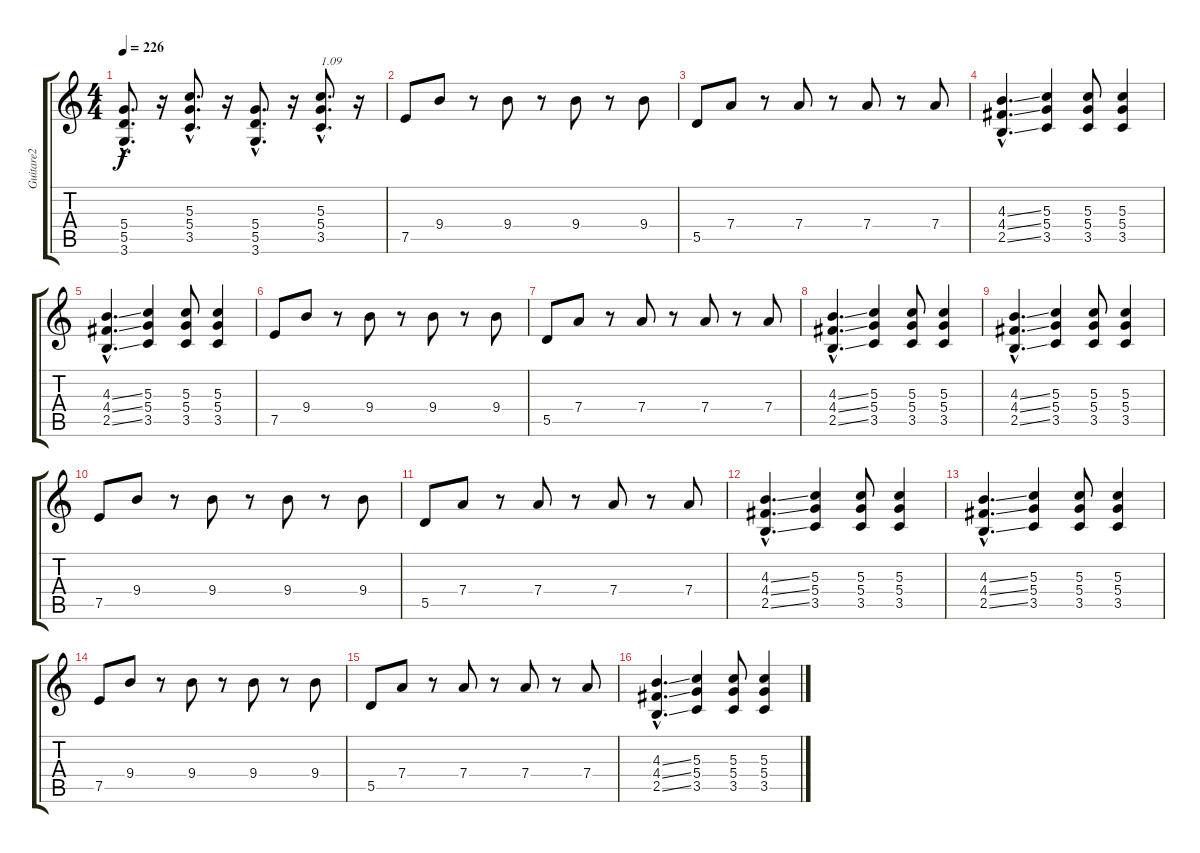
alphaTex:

\track ("Guitare2" "Guitare2") {instrument distortionguitar}
\staff {score tabs}
\tuning (E4 B3 G3 D3 A2 E2) {hide}
\ts (4 4)
\tempo 226
\clef g2
\ks c
(5.4{hac} 5.5{hac} 3.6{hac}).8{d dy f} r.16 (5.3{hac} 5.4{hac} 3.5{hac}).8{d} r.16 (5.4{hac} 5.5{hac} 3.6{hac}).8{d} r.16 (5.3{hac} 5.4{hac} 3.5{hac}).8{d txt "1.09"} r.16 |
7.5.8 9.4.8 r.8 9.4.8 r.8 9.4.8 r.8 9.4.8 |
5.5.8 7.4.8 r.8 7.4.8 r.8 7.4.8 r.8 7.4.8 |
(4.3{ss hac} 4.4{ss hac} 2.5{ss hac}).4{d} (5.3 5.4 3.5).4 (5.3 5.4 3.5).8 (5.3 5.4 3.5).4 |
(4.3{ss hac} 4.4{ss hac} 2.5{ss hac}).4{d} (5.3 5.4 3.5).4 (5.3 5.4 3.5).8 (5.3 5.4 3.5).4 |
7.5.8 9.4.8 r.8 9.4.8 r.8 9.4.8 r.8 9.4.8 |
5.5.8 7.4.8 r.8 7.4.8 r.8 7.4.8 r.8 7.4.8 |
(4.3{ss hac} 4.4{ss hac} 2.5{ss hac}).4{d} (5.3 5.4 3.5).4 (5.3 5.4 3.5).8 (5.3 5.4 3.5).4 |
(4.3{ss hac} 4.4{ss hac} 2.5{ss hac}).4{d} (5.3 5.4 3.5).4 (5.3 5.4 3.5).8 (5.3 5.4 3.5).4 |
7.5.8 9.4.8 r.8 9.4.8 r.8 9.4.8 r.8 9.4.8 |
5.5.8 7.4.8 r.8 7.4.8 r.8 7.4.8 r.8 7.4.8 |
(4.3{ss hac} 4.4{ss hac} 2.5{ss hac}).4{d} (5.3 5.4 3.5).4 (5.3 5.4 3.5).8 (5.3 5.4 3.5).4 |
(4.3{ss hac} 4.4{ss hac} 2.5{ss hac}).4{d} (5.3 5.4 3.5).4 (5.3 5.4 3.5).8 (5.3 5.4 3.5).4 |
7.5.8 9.4.8 r.8 9.4.8 r.8 9.4.8 r.8 9.4.8 |
5.5.8 7.4.8 r.8 7.4.8 r.8 7.4.8 r.8 7.4.8 |
(4.3{ss hac} 4.4{ss hac} 2.5{ss hac}).4{d} (5.3 5.4 3.5).4 (5.3 5.4 3.5).8 (5.3 5.4 3.5).4
